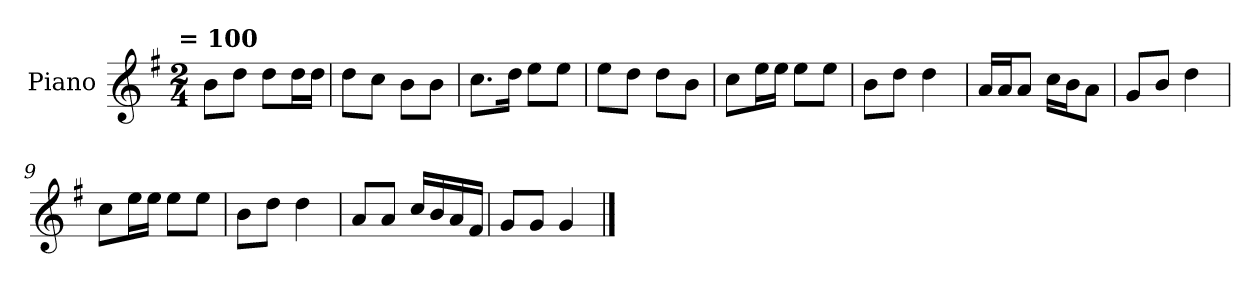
**kern
*part1
*staff1
*I"Piano
*I'P-no
*clefG2
*k[f#]
!!LO:TX:omd:t= = 100
*M2/4
*MM100
=1
8b\L
8dd\J
8dd\L
16dd\L
16dd\JJ
=2
8dd\L
8cc\J
8b\L
8b\J
=3
8.cc\L
16dd\Jk
8ee\L
8ee\J
=4
8ee\L
8dd\J
8dd\L
8b\J
=5
8cc\L
16ee\L
16ee\JJ
8ee\L
8ee\J
=6
8b\L
8dd\J
4dd\
=7
16a/LL
16a/J
8a/J
16cc\LL
16b\J
8a\J
=8
8g/L
8b/J
4dd\
!!LO:LB:g=z
=9
8cc\L
16ee\L
16ee\JJ
8ee\L
8ee\J
=10
8b\L
8dd\J
4dd\
=11
8a/L
8a/J
16cc/LL
16b/
16a/
16f#/JJ
=12
8g/L
8g/J
4g/
==
*-
